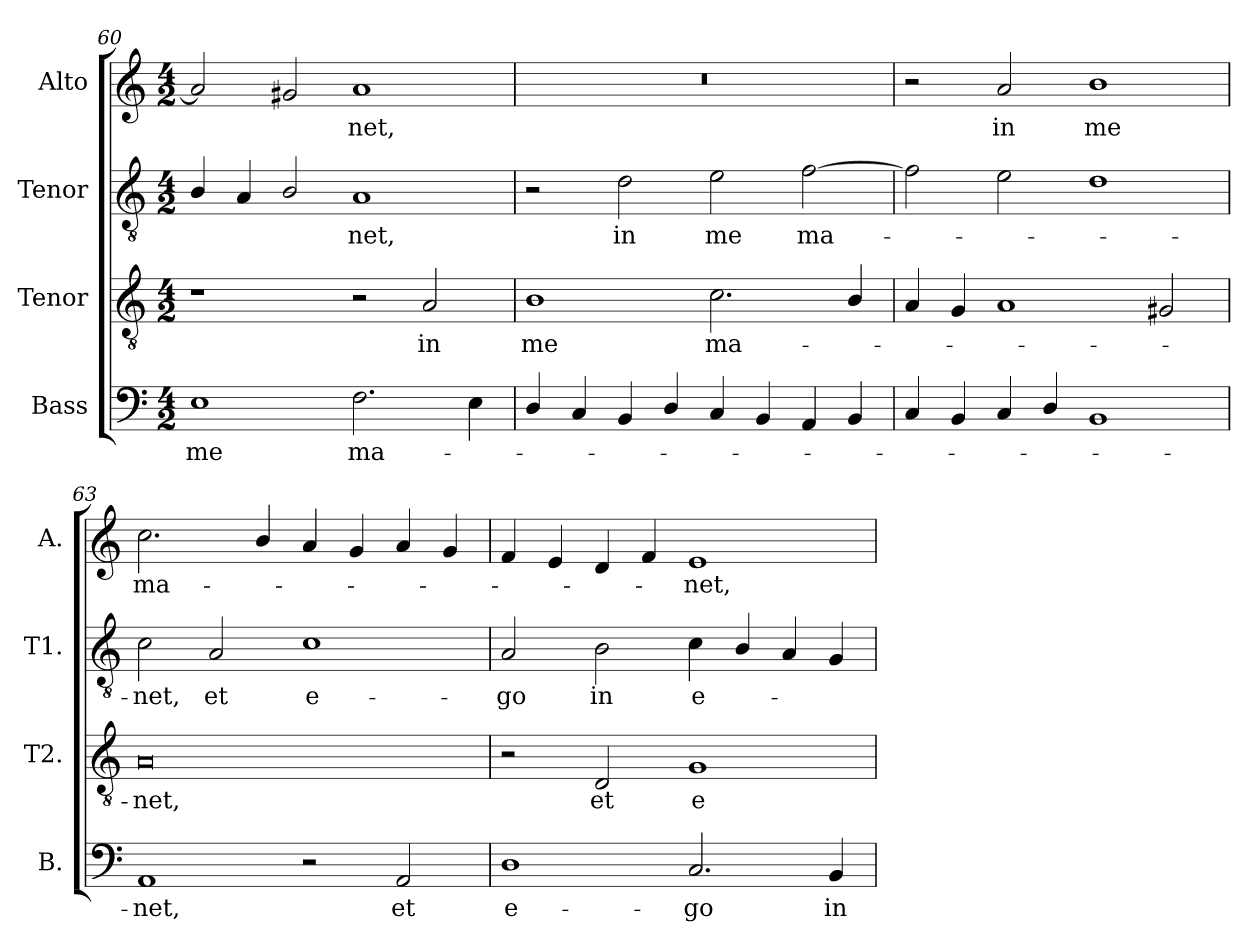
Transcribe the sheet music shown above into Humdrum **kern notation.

**kern	**text	**kern	**text	**kern	**text	**kern	**text
*part4	*part4	*part3	*part3	*part2	*part2	*part1	*part1
*staff4	*staff4	*staff3	*staff3	*staff2	*staff2	*staff1	*staff1
*I"Bass	*	*I"Tenor	*	*I"Tenor	*	*I"Alto	*
*I'B.	*	*I'T2.	*	*I'T1.	*	*I'A.	*
*clefF4	*	*clefGv2	*	*clefGv2	*	*clefG2	*
*	*	*ITrd7c12	*	*ITrd7c12	*	*	*
*k[]	*	*k[]	*	*k[]	*	*k[]	*
*C:	*	*C:	*	*C:	*	*C:	*
*M4/2	*	*M4/2	*	*M4/2	*	*M4/2	*
=60	=60	=60	=60	=60	=60	=60	=60
!	!LO:LY:b:color=#000000	!	!	!	!	!	!
1Ei	me	1r	.	4BBi/	.	2ai/]	.
.	.	.	.	4AAi/	.	.	.
.	.	.	.	2BBi/	.	2g#Xi/	.
!	!LO:LY:b:color=#000000	!	!	!	!	!	!
!	!	!	!	!	!LO:LY:b:color=#000000	!	!
!	!	!	!	!	!	!	!LO:LY:b:color=#000000
2.Fi\	ma-	2r	.	1AAi	-net,	1ai	-net,
!	!	!	!LO:LY:b:color=#000000	!	!	!	!
.	.	2AAi/	in	.	.	.	.
4Ei\	.	.	.	.	.	.	.
!!LO:LB:g=z
=61	=61	=61	=61	=61	=61	=61	=61
!	!	!	!LO:LY:b:color=#000000	!	!	!LO:N:vis=1	!
4Di/	.	1BBi	me	2r	.	0r	.
4Ci/	.	.	.	.	.	.	.
!	!	!	!	!	!LO:LY:b:color=#000000	!	!
4BBi/	.	.	.	2Di\	in	.	.
4Di/	.	.	.	.	.	.	.
!	!	!	!LO:LY:b:color=#000000	!	!	!	!
!	!	!	!	!	!LO:LY:b:color=#000000	!	!
4Ci/	.	2.Ci\	ma-	2Ei\	me	.	.
4BBi/	.	.	.	.	.	.	.
!	!	!	!	!	!LO:LY:b:color=#000000	!	!
4AAi/	.	.	.	[2Fi\	ma-	.	.
4BBi/	.	4BBi/	.	.	.	.	.
=62	=62	=62	=62	=62	=62	=62	=62
4Ci/	.	4AAi/	.	2Fi\]	.	2r	.
4BBi/	.	4GGi/	.	.	.	.	.
!	!	!	!	!	!	!	!LO:LY:b:color=#000000
4Ci/	.	1AAi	.	2Ei\	.	2ai/	in
4Di/	.	.	.	.	.	.	.
!	!	!	!	!	!	!	!LO:LY:b:color=#000000
1BBi	.	.	.	1Di	.	1bi	me
.	.	2GG#Xi/	.	.	.	.	.
=63	=63	=63	=63	=63	=63	=63	=63
!	!LO:LY:b:color=#000000	!	!	!	!	!	!
!	!	!	!LO:LY:b:color=#000000	!	!	!	!
!	!	!	!	!	!LO:LY:b:color=#000000	!	!
!	!	!	!	!	!	!	!LO:LY:b:color=#000000
1AAi	-net,	0AAi	-net,	2Ci\	-net,	2.cci\	ma-
!	!	!	!	!	!LO:LY:b:color=#000000	!	!
.	.	.	.	2AAi/	et	.	.
.	.	.	.	.	.	4bi/	.
!	!	!	!	!	!LO:LY:b:color=#000000	!	!
2r	.	.	.	1Ci	e-	4ai/	.
.	.	.	.	.	.	4gi/	.
!	!LO:LY:b:color=#000000	!	!	!	!	!	!
2AAi/	et	.	.	.	.	4ai/	.
.	.	.	.	.	.	4gi/	.
=64	=64	=64	=64	=64	=64	=64	=64
!	!LO:LY:b:color=#000000	!	!	!	!	!	!
!	!	!	!	!	!LO:LY:b:color=#000000	!	!
1Di	e-	2r	.	2AAi/	-go	4fi/	.
.	.	.	.	.	.	4ei/	.
!	!	!	!LO:LY:b:color=#000000	!	!	!	!
!	!	!	!	!	!LO:LY:b:color=#000000	!	!
.	.	2DDi/	et	2BBi\	in	4di/	.
.	.	.	.	.	.	4fi/	.
!	!LO:LY:b:color=#000000	!	!	!	!	!	!
!	!	!	!LO:LY:b:color=#000000	!	!	!	!
!	!	!	!	!	!LO:LY:b:color=#000000	!	!
!	!	!	!	!	!	!	!LO:LY:b:color=#000000
2.Ci/	-go	1GGi	e-	4Ci\	e-	1ei	-net,
.	.	.	.	4BBi/	.	.	.
.	.	.	.	4AAi/	.	.	.
!	!LO:LY:b:color=#000000	!	!	!	!	!	!
4BBi/	in	.	.	4GGi/	.	.	.
=	=	=	=	=	=	=	=
*-	*-	*-	*-	*-	*-	*-	*-
